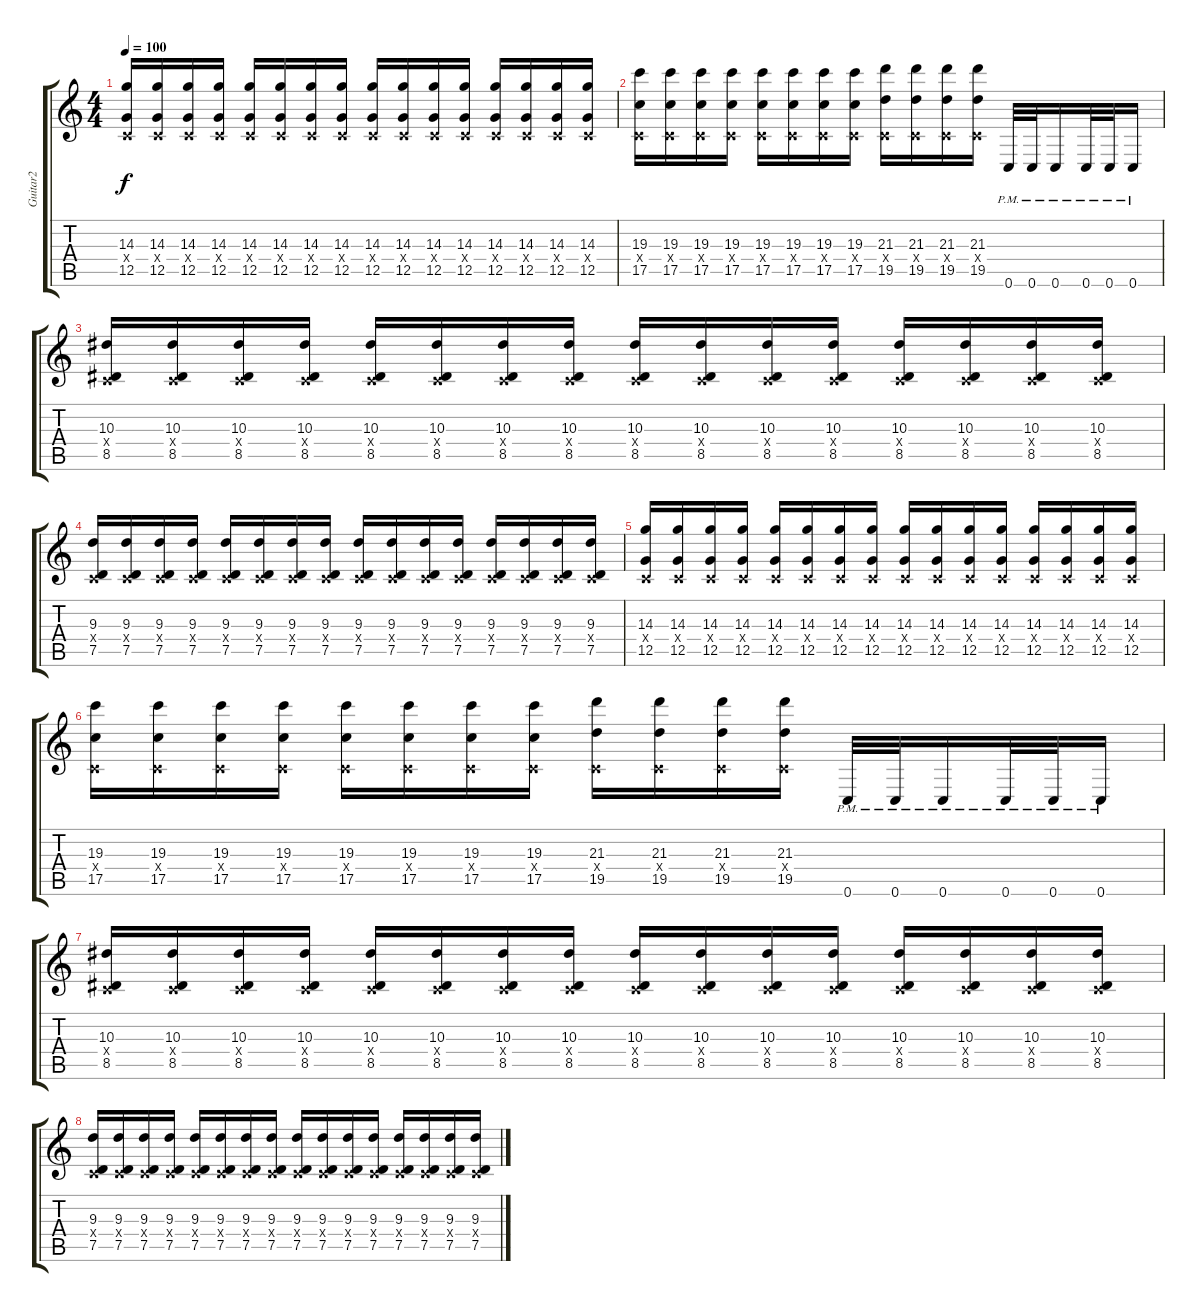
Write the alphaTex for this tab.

\track ("Guitar2" "Guitar2") {instrument distortionguitar}
\staff {score tabs}
\tuning (D4 A3 F3 C3 G2 C2) {hide}
\ts (4 4)
\tempo 100
\clef g2
\ks c
(14.3 0.4{x} 12.5).16{dy f} (14.3 0.4{x} 12.5).16 (14.3 0.4{x} 12.5).16 (14.3 0.4{x} 12.5).16 (14.3 0.4{x} 12.5).16 (14.3 0.4{x} 12.5).16 (14.3 0.4{x} 12.5).16 (14.3 0.4{x} 12.5).16 (14.3 0.4{x} 12.5).16 (14.3 0.4{x} 12.5).16 (14.3 0.4{x} 12.5).16 (14.3 0.4{x} 12.5).16 (14.3 0.4{x} 12.5).16 (14.3 0.4{x} 12.5).16 (14.3 0.4{x} 12.5).16 (14.3 0.4{x} 12.5).16 |
(19.3 0.4{x} 17.5).16 (19.3 0.4{x} 17.5).16 (19.3 0.4{x} 17.5).16 (19.3 0.4{x} 17.5).16 (19.3 0.4{x} 17.5).16 (19.3 0.4{x} 17.5).16 (19.3 0.4{x} 17.5).16 (19.3 0.4{x} 17.5).16 (21.3 0.4{x} 19.5).16 (21.3 0.4{x} 19.5).16 (21.3 0.4{x} 19.5).16 (21.3 0.4{x} 19.5).16 0.6{pm}.32 0.6{pm}.32 0.6{pm}.16 0.6{pm}.32 0.6{pm}.32 0.6{pm}.16 |
(10.3 0.4{x} 8.5).16 (10.3 0.4{x} 8.5).16 (10.3 0.4{x} 8.5).16 (10.3 0.4{x} 8.5).16 (10.3 0.4{x} 8.5).16 (10.3 0.4{x} 8.5).16 (10.3 0.4{x} 8.5).16 (10.3 0.4{x} 8.5).16 (10.3 0.4{x} 8.5).16 (10.3 0.4{x} 8.5).16 (10.3 0.4{x} 8.5).16 (10.3 0.4{x} 8.5).16 (10.3 0.4{x} 8.5).16 (10.3 0.4{x} 8.5).16 (10.3 0.4{x} 8.5).16 (10.3 0.4{x} 8.5).16 |
(9.3 0.4{x} 7.5).16 (9.3 0.4{x} 7.5).16 (9.3 0.4{x} 7.5).16 (9.3 0.4{x} 7.5).16 (9.3 0.4{x} 7.5).16 (9.3 0.4{x} 7.5).16 (9.3 0.4{x} 7.5).16 (9.3 0.4{x} 7.5).16 (9.3 0.4{x} 7.5).16 (9.3 0.4{x} 7.5).16 (9.3 0.4{x} 7.5).16 (9.3 0.4{x} 7.5).16 (9.3 0.4{x} 7.5).16 (9.3 0.4{x} 7.5).16 (9.3 0.4{x} 7.5).16 (9.3 0.4{x} 7.5).16 |
(14.3 0.4{x} 12.5).16 (14.3 0.4{x} 12.5).16 (14.3 0.4{x} 12.5).16 (14.3 0.4{x} 12.5).16 (14.3 0.4{x} 12.5).16 (14.3 0.4{x} 12.5).16 (14.3 0.4{x} 12.5).16 (14.3 0.4{x} 12.5).16 (14.3 0.4{x} 12.5).16 (14.3 0.4{x} 12.5).16 (14.3 0.4{x} 12.5).16 (14.3 0.4{x} 12.5).16 (14.3 0.4{x} 12.5).16 (14.3 0.4{x} 12.5).16 (14.3 0.4{x} 12.5).16 (14.3 0.4{x} 12.5).16 |
(19.3 0.4{x} 17.5).16 (19.3 0.4{x} 17.5).16 (19.3 0.4{x} 17.5).16 (19.3 0.4{x} 17.5).16 (19.3 0.4{x} 17.5).16 (19.3 0.4{x} 17.5).16 (19.3 0.4{x} 17.5).16 (19.3 0.4{x} 17.5).16 (21.3 0.4{x} 19.5).16 (21.3 0.4{x} 19.5).16 (21.3 0.4{x} 19.5).16 (21.3 0.4{x} 19.5).16 0.6{pm}.32 0.6{pm}.32 0.6{pm}.16 0.6{pm}.32 0.6{pm}.32 0.6{pm}.16 |
(10.3 0.4{x} 8.5).16 (10.3 0.4{x} 8.5).16 (10.3 0.4{x} 8.5).16 (10.3 0.4{x} 8.5).16 (10.3 0.4{x} 8.5).16 (10.3 0.4{x} 8.5).16 (10.3 0.4{x} 8.5).16 (10.3 0.4{x} 8.5).16 (10.3 0.4{x} 8.5).16 (10.3 0.4{x} 8.5).16 (10.3 0.4{x} 8.5).16 (10.3 0.4{x} 8.5).16 (10.3 0.4{x} 8.5).16 (10.3 0.4{x} 8.5).16 (10.3 0.4{x} 8.5).16 (10.3 0.4{x} 8.5).16 |
(9.3 0.4{x} 7.5).16 (9.3 0.4{x} 7.5).16 (9.3 0.4{x} 7.5).16 (9.3 0.4{x} 7.5).16 (9.3 0.4{x} 7.5).16 (9.3 0.4{x} 7.5).16 (9.3 0.4{x} 7.5).16 (9.3 0.4{x} 7.5).16 (9.3 0.4{x} 7.5).16 (9.3 0.4{x} 7.5).16 (9.3 0.4{x} 7.5).16 (9.3 0.4{x} 7.5).16 (9.3 0.4{x} 7.5).16 (9.3 0.4{x} 7.5).16 (9.3 0.4{x} 7.5).16 (9.3 0.4{x} 7.5).16
